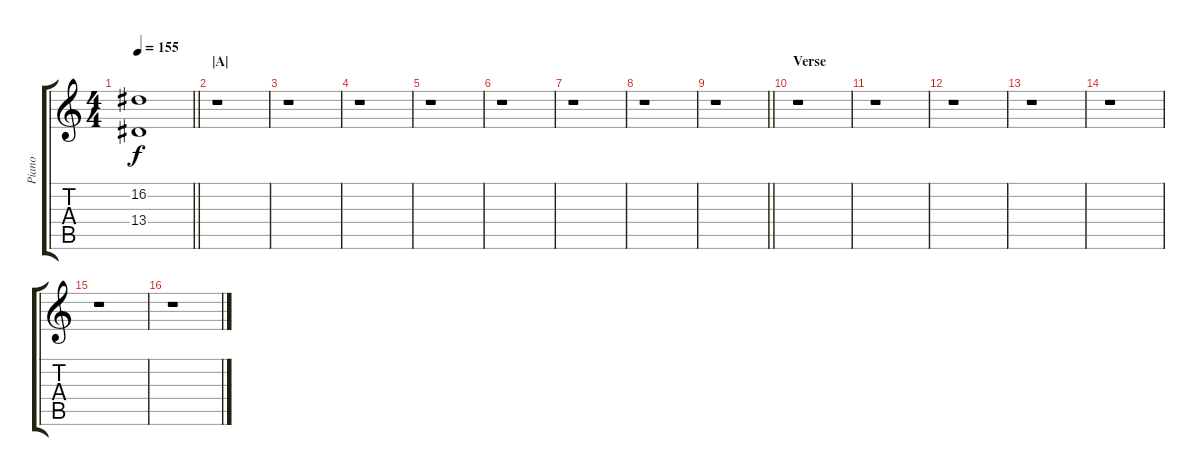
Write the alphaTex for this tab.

\track ("Piano" "Piano") {instrument electricgrandpiano}
\staff {score tabs}
\tuning (E4 B3 G3 D3 A2 E2) {hide}
\ts (4 4)
\tempo 155
\clef g2
\barLineRight lightlight
\ks c
(16.2 13.4).1{dy f} |
\section ("" "|A|")
r.1 |
r.1 |
r.1 |
r.1 |
r.1 |
r.1 |
r.1 |
\barLineRight lightlight
r.1 |
\section ("" "Verse")
r.1 |
r.1 |
r.1 |
r.1 |
r.1 |
r.1 |
r.1
